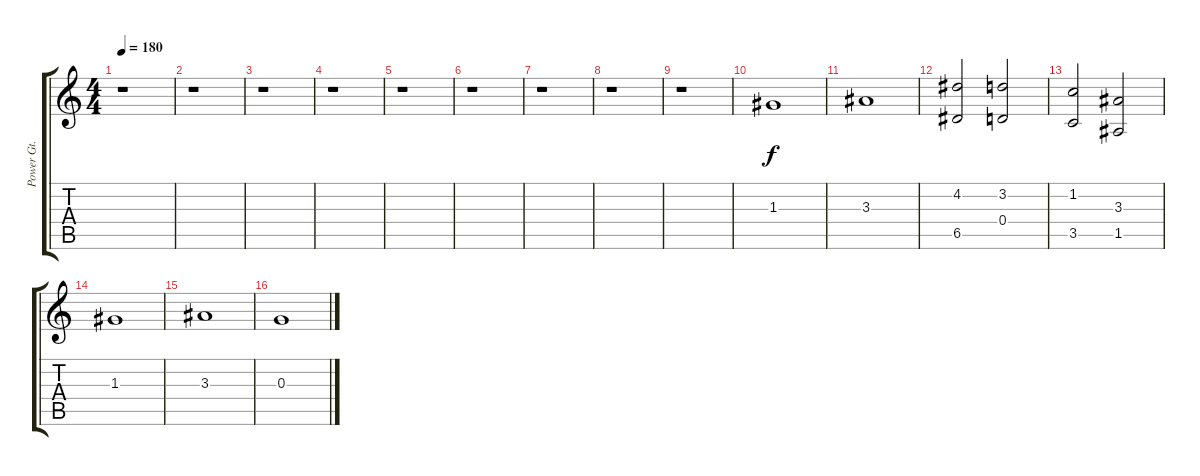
\track ("Power Gt." "Power Gt.") {instrument distortionguitar}
\staff {score tabs}
\tuning (E4 B3 G3 D3 A2 E2) {hide}
\ts (4 4)
\tempo 180
\clef g2
\ks c
r.1{dy f} |
r.1 |
r.1 |
r.1 |
r.1 |
r.1 |
r.1 |
r.1 |
r.1 |
1.3.1 |
3.3.1 |
(4.2 6.5).2 (3.2 0.4).2 |
(1.2 3.5).2 (3.3 1.5).2 |
1.3.1 |
3.3.1 |
0.3.1
